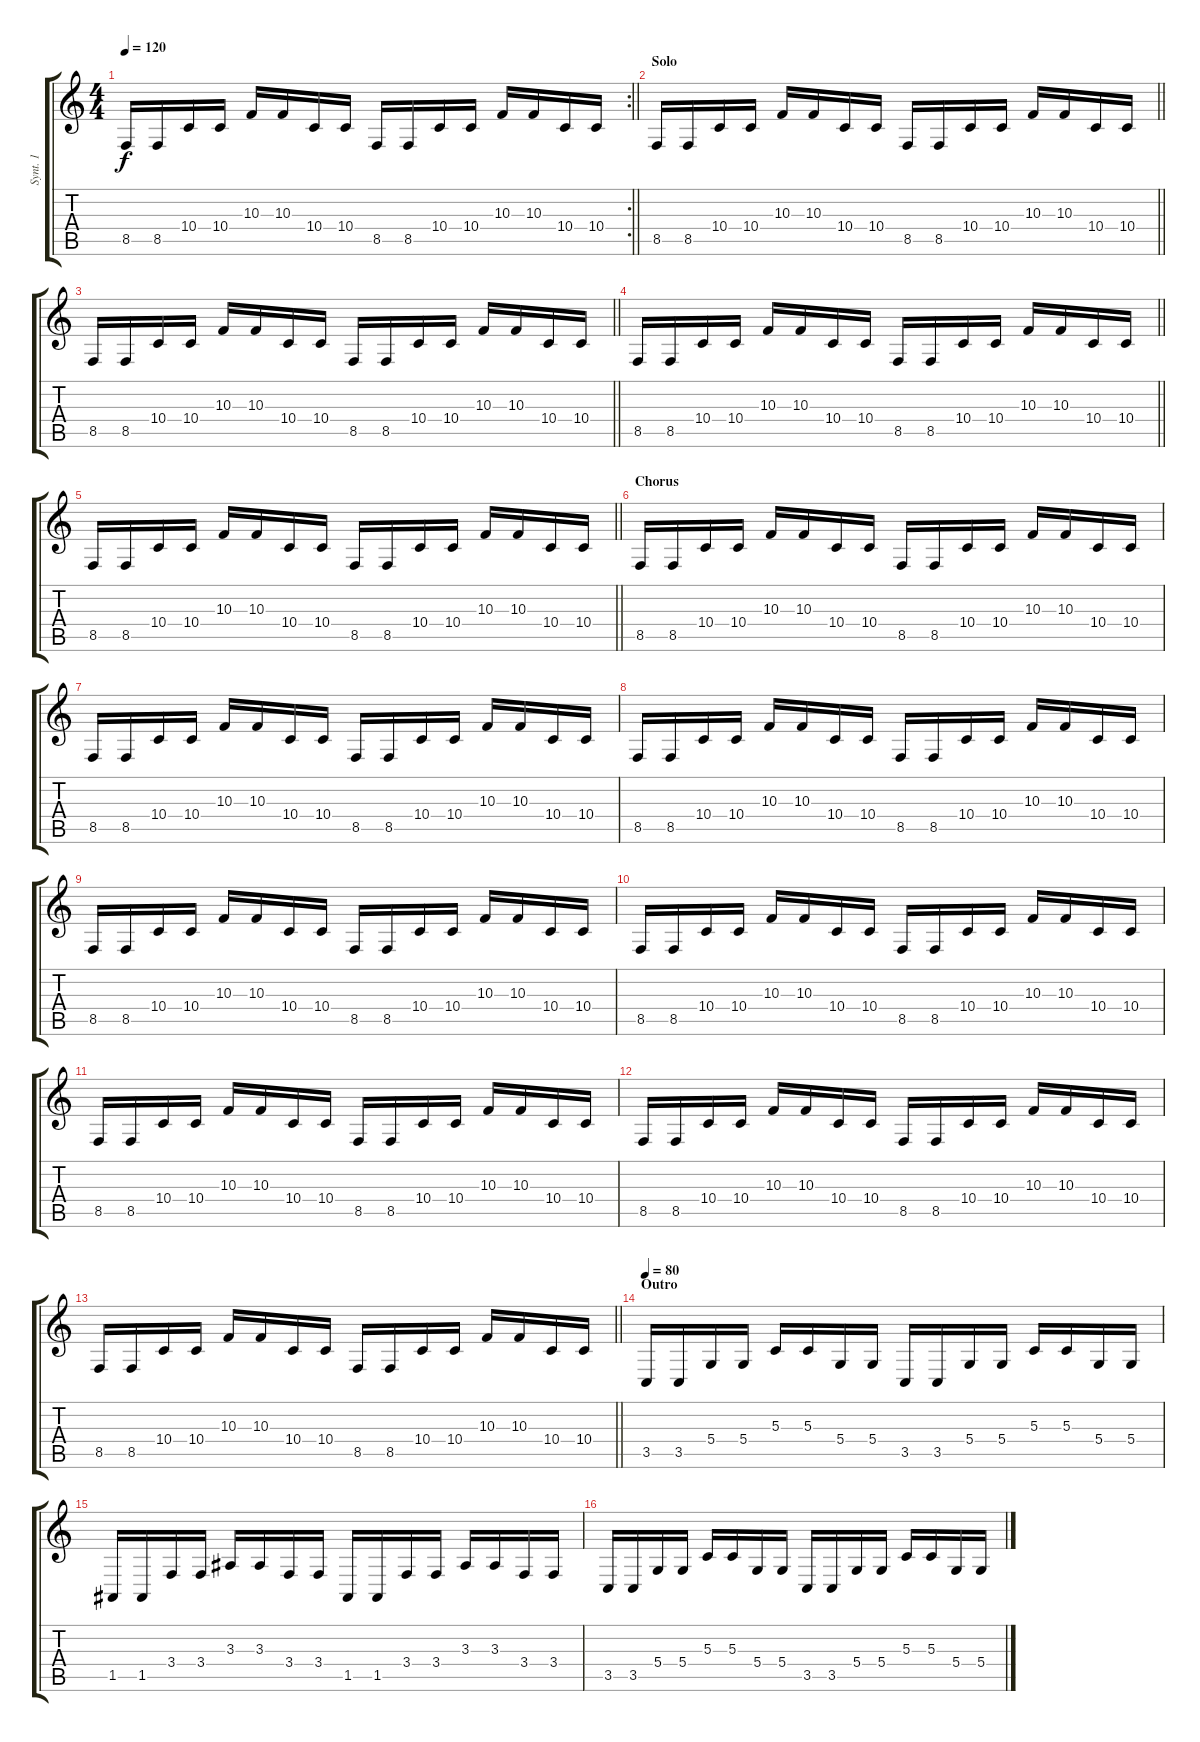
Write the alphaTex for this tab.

\track ("Synt. 1" "Synt. 1") {instrument synthbrass2}
\staff {score tabs}
\tuning (E4 B3 G3 D3 A2 E2) {hide}
\rc 2
\ts (4 4)
\tempo 120
\clef g2
\barLineRight lightlight
\ks c
8.5.16{dy f} 8.5.16 10.4.16 10.4.16 10.3.16 10.3.16 10.4.16 10.4.16 8.5.16 8.5.16 10.4.16 10.4.16 10.3.16 10.3.16 10.4.16 10.4.16 |
\section ("" "Solo")
\barLineRight lightlight
8.5.16{volume 10} 8.5.16 10.4.16 10.4.16 10.3.16 10.3.16 10.4.16 10.4.16 8.5.16 8.5.16 10.4.16 10.4.16 10.3.16 10.3.16 10.4.16 10.4.16 |
\barLineRight lightlight
8.5.16 8.5.16 10.4.16 10.4.16 10.3.16 10.3.16 10.4.16 10.4.16 8.5.16 8.5.16 10.4.16 10.4.16 10.3.16 10.3.16 10.4.16 10.4.16 |
\barLineRight lightlight
8.5.16 8.5.16 10.4.16 10.4.16 10.3.16 10.3.16 10.4.16 10.4.16 8.5.16 8.5.16 10.4.16 10.4.16 10.3.16 10.3.16 10.4.16 10.4.16 |
\barLineRight lightlight
8.5.16 8.5.16 10.4.16 10.4.16 10.3.16 10.3.16 10.4.16 10.4.16 8.5.16 8.5.16 10.4.16 10.4.16 10.3.16 10.3.16 10.4.16 10.4.16 |
\section ("" "Chorus")
8.5.16{volume 13} 8.5.16 10.4.16 10.4.16 10.3.16 10.3.16 10.4.16 10.4.16 8.5.16 8.5.16 10.4.16 10.4.16 10.3.16 10.3.16 10.4.16 10.4.16 |
8.5.16 8.5.16 10.4.16 10.4.16 10.3.16 10.3.16 10.4.16 10.4.16 8.5.16 8.5.16 10.4.16 10.4.16 10.3.16 10.3.16 10.4.16 10.4.16 |
8.5.16 8.5.16 10.4.16 10.4.16 10.3.16 10.3.16 10.4.16 10.4.16 8.5.16 8.5.16 10.4.16 10.4.16 10.3.16 10.3.16 10.4.16 10.4.16 |
8.5.16 8.5.16 10.4.16 10.4.16 10.3.16 10.3.16 10.4.16 10.4.16 8.5.16 8.5.16 10.4.16 10.4.16 10.3.16 10.3.16 10.4.16 10.4.16 |
8.5.16 8.5.16 10.4.16 10.4.16 10.3.16 10.3.16 10.4.16 10.4.16 8.5.16 8.5.16 10.4.16 10.4.16 10.3.16 10.3.16 10.4.16 10.4.16 |
8.5.16 8.5.16 10.4.16 10.4.16 10.3.16 10.3.16 10.4.16 10.4.16 8.5.16 8.5.16 10.4.16 10.4.16 10.3.16 10.3.16 10.4.16 10.4.16 |
8.5.16 8.5.16 10.4.16 10.4.16 10.3.16 10.3.16 10.4.16 10.4.16 8.5.16 8.5.16 10.4.16 10.4.16 10.3.16 10.3.16 10.4.16 10.4.16 |
\barLineRight lightlight
8.5.16 8.5.16 10.4.16 10.4.16 10.3.16 10.3.16 10.4.16 10.4.16 8.5.16 8.5.16 10.4.16 10.4.16 10.3.16 10.3.16 10.4.16 10.4.16 |
\section ("" "Outro")
\tempo 80
3.5.16 3.5.16 5.4.16 5.4.16 5.3.16 5.3.16 5.4.16 5.4.16 3.5.16 3.5.16 5.4.16 5.4.16 5.3.16 5.3.16 5.4.16 5.4.16 |
1.5.16 1.5.16 3.4.16 3.4.16 3.3.16 3.3.16 3.4.16 3.4.16 1.5.16 1.5.16 3.4.16 3.4.16 3.3.16 3.3.16 3.4.16 3.4.16 |
3.5.16 3.5.16 5.4.16 5.4.16 5.3.16 5.3.16 5.4.16 5.4.16 3.5.16 3.5.16 5.4.16 5.4.16 5.3.16 5.3.16 5.4.16 5.4.16
